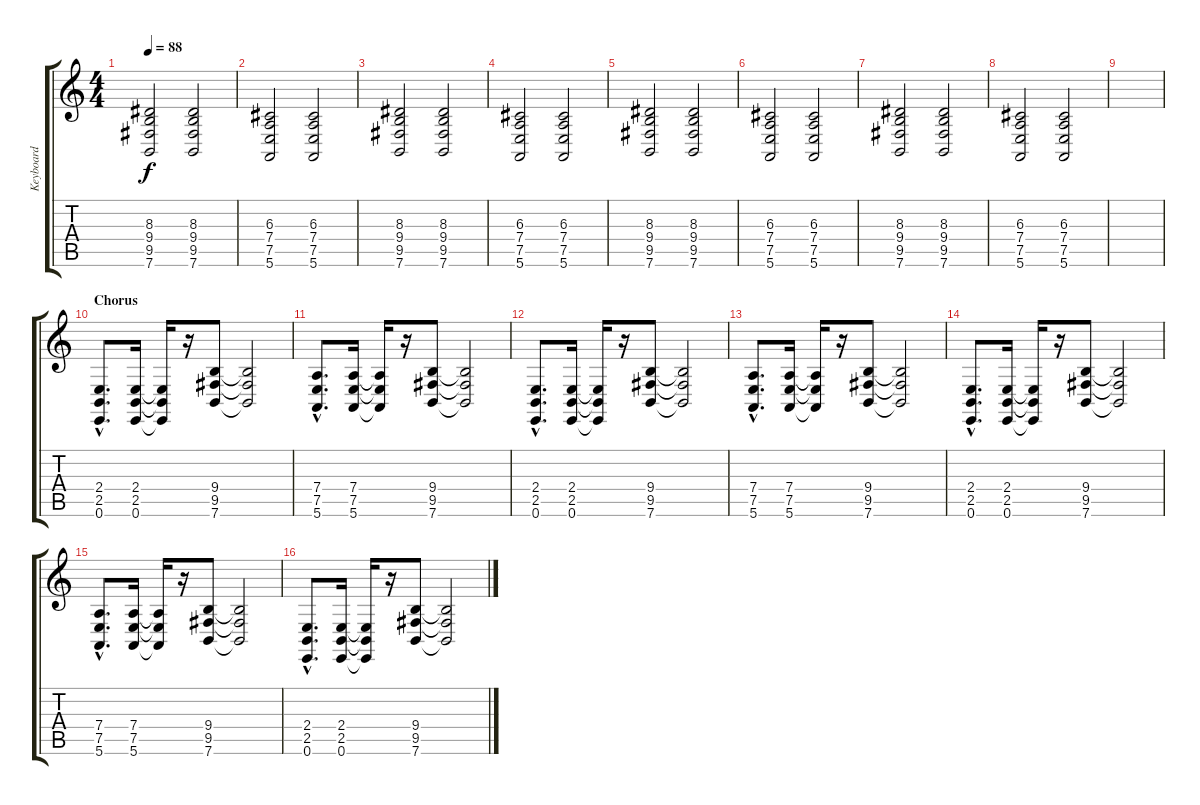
\track ("Keyboard" "Keyboard") {instrument acousticgrandpiano}
\staff {score tabs}
\tuning (E4 B3 G3 D3 A2 E2) {hide}
\ts (4 4)
\tempo 88
\clef g2
\ks c
(8.3 9.4 9.5 7.6).2{dy f} (8.3 9.4 9.5 7.6).2 |
(6.3 7.4 7.5 5.6).2 (6.3 7.4 7.5 5.6).2 |
(8.3 9.4 9.5 7.6).2 (8.3 9.4 9.5 7.6).2 |
(6.3 7.4 7.5 5.6).2 (6.3 7.4 7.5 5.6).2 |
(8.3 9.4 9.5 7.6).2 (8.3 9.4 9.5 7.6).2 |
(6.3 7.4 7.5 5.6).2 (6.3 7.4 7.5 5.6).2 |
(8.3 9.4 9.5 7.6).2 (8.3 9.4 9.5 7.6).2 |
(6.3 7.4 7.5 5.6).2 (6.3 7.4 7.5 5.6).2 |
|
\section ("" "Chorus")
(2.4{hac} 2.5{hac} 0.6{hac}).8{d} (2.4 2.5 0.6).16 (2.4{t} 2.5{t} 0.6{t}).16 r.16 (9.4 9.5 7.6).8 (9.4{t} 9.5{t} 7.6{t}).2 |
(7.4{hac} 7.5{hac} 5.6{hac}).8{d} (7.4 7.5 5.6).16 (7.4{t} 7.5{t} 5.6{t}).16 r.16 (9.4 9.5 7.6).8 (9.4{t} 9.5{t} 7.6{t}).2 |
(2.4{hac} 2.5{hac} 0.6{hac}).8{d} (2.4 2.5 0.6).16 (2.4{t} 2.5{t} 0.6{t}).16 r.16 (9.4 9.5 7.6).8 (9.4{t} 9.5{t} 7.6{t}).2 |
(7.4{hac} 7.5{hac} 5.6{hac}).8{d} (7.4 7.5 5.6).16 (7.4{t} 7.5{t} 5.6{t}).16 r.16 (9.4 9.5 7.6).8 (9.4{t} 9.5{t} 7.6{t}).2 |
(2.4{hac} 2.5{hac} 0.6{hac}).8{d} (2.4 2.5 0.6).16 (2.4{t} 2.5{t} 0.6{t}).16 r.16 (9.4 9.5 7.6).8 (9.4{t} 9.5{t} 7.6{t}).2 |
(7.4{hac} 7.5{hac} 5.6{hac}).8{d} (7.4 7.5 5.6).16 (7.4{t} 7.5{t} 5.6{t}).16 r.16 (9.4 9.5 7.6).8 (9.4{t} 9.5{t} 7.6{t}).2 |
(2.4{hac} 2.5{hac} 0.6{hac}).8{d} (2.4 2.5 0.6).16 (2.4{t} 2.5{t} 0.6{t}).16 r.16 (9.4 9.5 7.6).8 (9.4{t} 9.5{t} 7.6{t}).2
